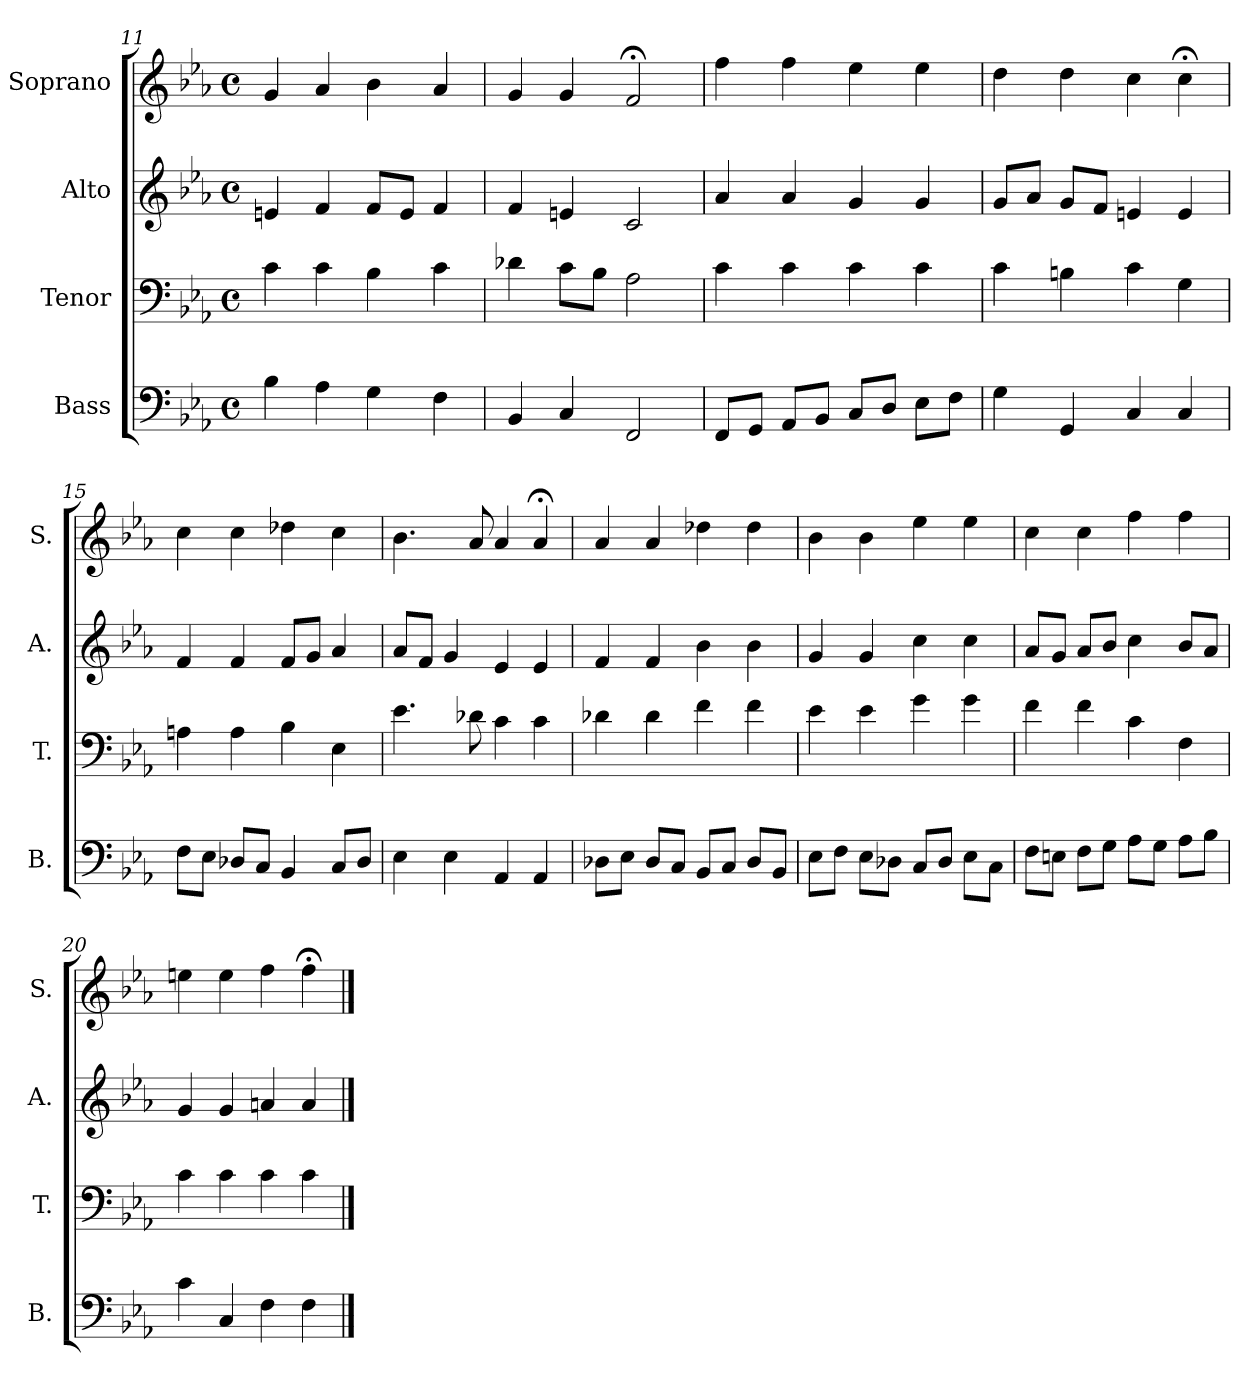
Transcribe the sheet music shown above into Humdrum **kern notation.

**kern	**kern	**kern	**kern
*part4	*part3	*part2	*part1
*staff4	*staff3	*staff2	*staff1
*I"Bass	*I"Tenor	*I"Alto	*I"Soprano
*I'B.	*I'T.	*I'A.	*I'S.
*clefF4	*clefF4	*clefG2	*clefG2
*k[b-e-a-]	*k[b-e-a-]	*k[b-e-a-]	*k[b-e-a-]
*c:	*c:	*c:	*c:
*M4/4	*M4/4	*M4/4	*M4/4
*met(c)	*met(c)	*met(c)	*met(c)
=11	=11	=11	=11
4B-\	4c\	4en/	4g/
4A-\	4c\	4f/	4a-/
4G\	4B-\	8f/L	4b-\
.	.	8e/J	.
4F\	4c\	4f/	4a-/
=12	=12	=12	=12
4BB-/	4d-X\	4f/	4g/
4C/	8c\L	4en/	4g/
.	8B-\J	.	.
2FF/	2A-\	2c/	2f;</
!!LO:PB:g=z
=13	=13	=13	=13
8FF/L	4c\	4a-/	4ff\
8GG/J	.	.	.
8AA-/L	4c\	4a-/	4ff\
8BB-/J	.	.	.
8C/L	4c\	4g/	4ee-\
8D/J	.	.	.
8E-\L	4c\	4g/	4ee-\
8F\J	.	.	.
=14	=14	=14	=14
4G\	4c\	8g/L	4dd\
.	.	8a-/J	.
4GG/	4Bn\	8g/L	4dd\
.	.	8f/J	.
4C/	4c\	4en/	4cc\
4C/	4G\	4e/	4cc;<\
=15	=15	=15	=15
8F\L	4An\	4f/	4cc\
8E-\J	.	.	.
8D-X/L	4A\	4f/	4cc\
8C/J	.	.	.
4BB-/	4B-\	8f/L	4dd-X\
.	.	8g/J	.
8C/L	4E-\	4a-/	4cc\
8D-/J	.	.	.
=16	=16	=16	=16
4E-\	4.e-\	8a-/L	4.b-\
.	.	8f/J	.
4E-\	.	4g/	.
.	8d-X\	.	8a-/
4AA-/	4c\	4e-/	4a-/
4AA-/	4c\	4e-/	4a-;</
!!LO:LB:g=z
=17	=17	=17	=17
8D-X\L	4d-X\	4f/	4a-/
8E-\J	.	.	.
8D-/L	4d-\	4f/	4a-/
8C/J	.	.	.
8BB-/L	4f\	4b-\	4dd-X\
8C/J	.	.	.
8D-/L	4f\	4b-\	4dd-\
8BB-/J	.	.	.
=18	=18	=18	=18
8E-\L	4e-\	4g/	4b-\
8F\J	.	.	.
8E-\L	4e-\	4g/	4b-\
8D-X\J	.	.	.
8C/L	4g\	4cc\	4ee-\
8D-/J	.	.	.
8E-\L	4g\	4cc\	4ee-\
8C\J	.	.	.
=19	=19	=19	=19
8F\L	4f\	8a-/L	4cc\
8En\J	.	8g/J	.
8F\L	4f\	8a-/L	4cc\
8G\J	.	8b-/J	.
8A-\L	4c\	4cc\	4ff\
8G\J	.	.	.
8A-\L	4F\	8b-/L	4ff\
8B-\J	.	8a-/J	.
=20	=20	=20	=20
4c\	4c\	4g/	4een\
4C/	4c\	4g/	4ee\
4F\	4c\	4an/	4ff\
4F\	4c\	4a/	4ff;<\
==	==	==	==
*-	*-	*-	*-
